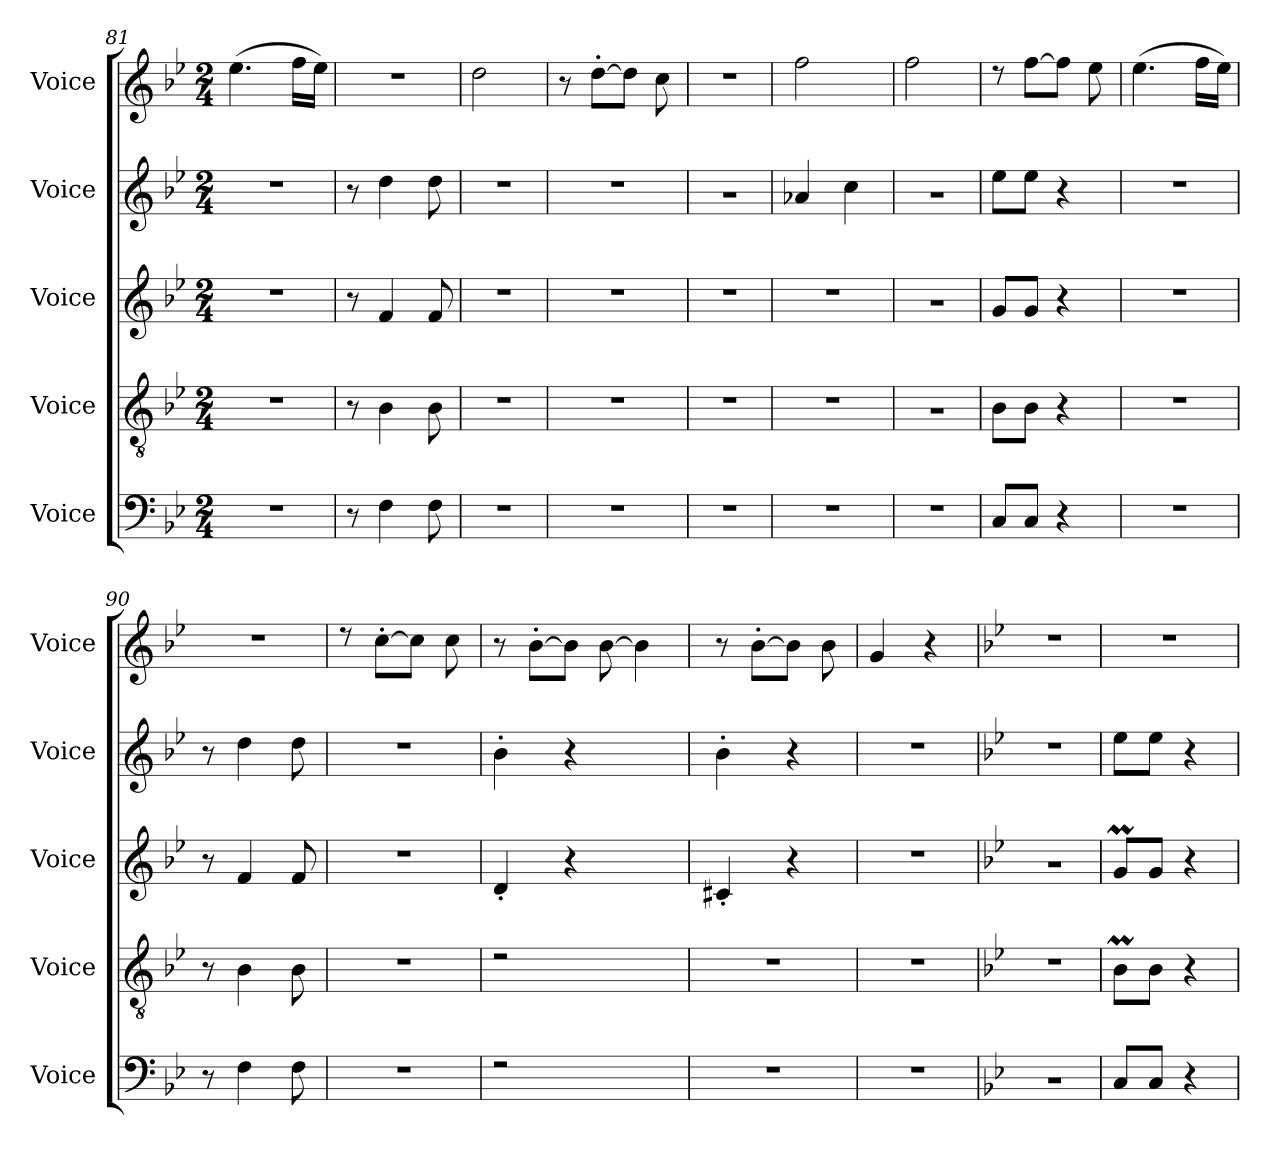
**kern	**kern	**kern	**kern	**kern
*part5	*part4	*part3	*part2	*part1
*staff5	*staff4	*staff3	*staff2	*staff1
*I"Voice	*I"Voice	*I"Voice	*I"Voice	*I"Voice
*I'Voice	*I'Voice	*I'Voice	*I'Voice	*I'Voice
*clefF4	*clefGv2	*clefG2	*clefG2	*clefG2
*k[b-e-]	*k[b-e-]	*k[b-e-]	*k[b-e-]	*k[b-e-]
*M2/4	*M2/4	*M2/4	*M2/4	*M2/4
=81	=81	=81	=81	=81
2rF	2rd	2rdd	2rdd	(>4.ee-\
.	.	.	.	16ff\LL
.	.	.	.	16ee-\JJ)
=82	=82	=82	=82	=82
8r	8r	8r	8r	2rdd
4F\	4B-\	4f/	4dd\	.
8F\	8B-\	8f/	8dd\	.
!!LO:LB:g=z
=83	=83	=83	=83	=83
2rF	2rd	2rdd	2rdd	2dd\
=84	=84	=84	=84	=84
2rF	2rd	2rdd	2rdd	8r
.	.	.	.	[>8dd'<\L
.	.	.	.	8dd\J]
.	.	.	.	8cc\
=85	=85	=85	=85	=85
2rF	2rd	2rdd	2rcc	2r
=86	=86	=86	=86	=86
2rF	2rd	2rdd	4a-X/	2ff\
.	.	.	4cc\	.
=87	=87	=87	=87	=87
2r	2rc	2rcc	2rcc	2ff\
=88	=88	=88	=88	=88
8C/L	8B-\L	8g/L	8ee-\L	8rcc
8C/J	8B-\J	8g/J	8ee-Z>Z>\J	[>8ff\L
4r	4r	4r	4r	8ff\J]
.	.	.	.	8ee-\
=89	=89	=89	=89	=89
2rF	2rd	2rdd	2rdd	(>4.ee-\
.	.	.	.	16ff\LL
.	.	.	.	16ee-\JJ)
!!LO:LB:g=z
=90	=90	=90	=90	=90
8r	8r	8r	8r	2rdd
4F\	4B-\	4f/	4dd\	.
8F\	8B-\	8f/	8dd\	.
=91	=91	=91	=91	=91
2rF	2rd	2r	2r	8rcc
.	.	.	.	[>8cc'<'<\L
.	.	.	.	8cc\J]
.	.	.	.	8cc\
=92	=92	=92	=92	=92
2rF	2rd	4d'</	4b-'>\	8r
.	.	.	.	[>8b-'<\L
.	.	4r	4r	8b-\J]
.	.	.	.	[<8b-\
4ryy	4ryy	4ryy	4ryy	4b-\]
=93	=93	=93	=93	=93
2rF	2rd	4c#X'</	4b-'>\	8r
.	.	.	.	[>8b-'<\L
.	.	4r	4r	8b-\J]
.	.	.	.	8b-Z<\
=94	=94	=94	=94	=94
2rF	2rd	2rdd	2rdd	4g/
.	.	.	.	4r
!!LO:PB:g=z
=95	=95	=95	=95	=95
*k[b-e-]	*k[b-e-]	*k[b-e-]	*k[b-e-]	*k[b-e-]
2rE	2r	2rcc	2r	2rdd
=96	=96	=96	=96	=96
8C/L	8B-M\L	8gM/L	8ee-\L	2rdd
8C/J	8B-\J	8g/J	8ee-\J	.
4r	4r	4r	4r	.
=	=	=	=	=
*-	*-	*-	*-	*-
